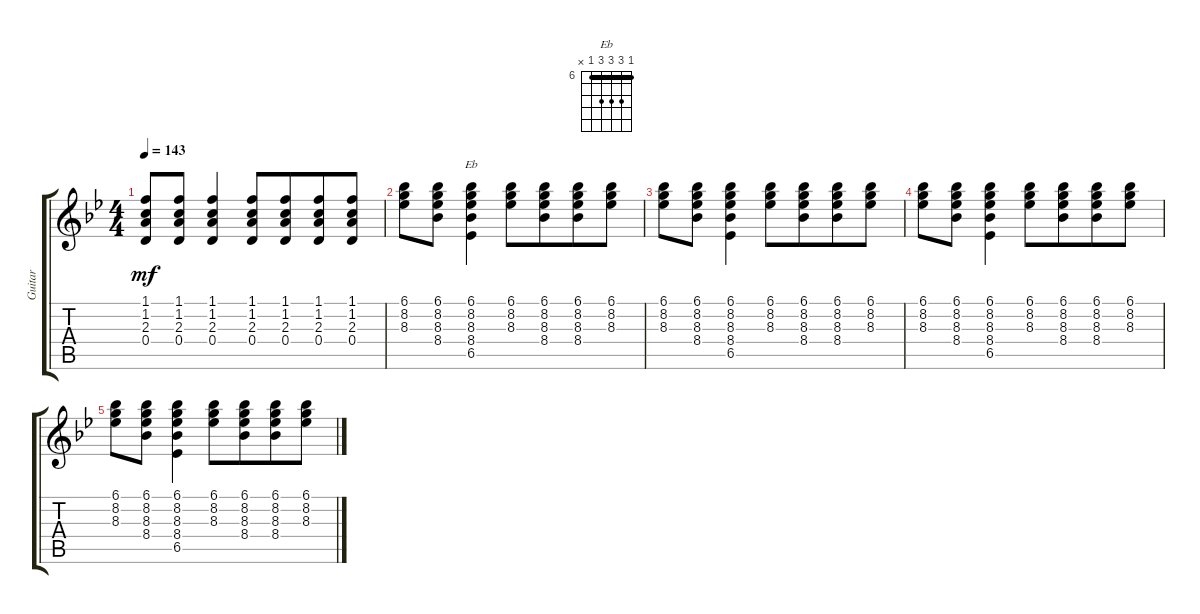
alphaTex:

\track ("Guitar" "Guitar") {instrument electricguitarclean}
\staff {score tabs}
\tuning (E4 B3 G3 D3 A2 E2) {hide}
\chord ("Eb" 6 8 8 8 6 x) {firstfret 6 barre 6}
\ts (4 4)
\tempo 143
\clef g2
\ks bb
(1.1 1.2 2.3 0.4).8{dy mf} (1.1 1.2 2.3 0.4).8 (1.1 1.2 2.3 0.4).4 (1.1 1.2 2.3 0.4).8 (1.1 1.2 2.3 0.4).8{beam merge} (1.1 1.2 2.3 0.4).8 (1.1 1.2 2.3 0.4).8 |
(6.1 8.2 8.3).8 (6.1 8.2 8.3 8.4).8 (6.1 8.2 8.3 8.4 6.5).4{ch "Eb"} (6.1 8.2 8.3).8 (6.1 8.2 8.3 8.4).8{beam merge} (6.1 8.2 8.3 8.4).8 (6.1 8.2 8.3).8 |
(6.1 8.2 8.3).8 (6.1 8.2 8.3 8.4).8 (6.1 8.2 8.3 8.4 6.5).4 (6.1 8.2 8.3).8 (6.1 8.2 8.3 8.4).8{beam merge} (6.1 8.2 8.3 8.4).8 (6.1 8.2 8.3).8 |
(6.1 8.2 8.3).8 (6.1 8.2 8.3 8.4).8 (6.1 8.2 8.3 8.4 6.5).4 (6.1 8.2 8.3).8 (6.1 8.2 8.3 8.4).8{beam merge} (6.1 8.2 8.3 8.4).8 (6.1 8.2 8.3).8 |
(6.1 8.2 8.3).8 (6.1 8.2 8.3 8.4).8 (6.1 8.2 8.3 8.4 6.5).4 (6.1 8.2 8.3).8 (6.1 8.2 8.3 8.4).8{beam merge} (6.1 8.2 8.3 8.4).8 (6.1 8.2 8.3).8
